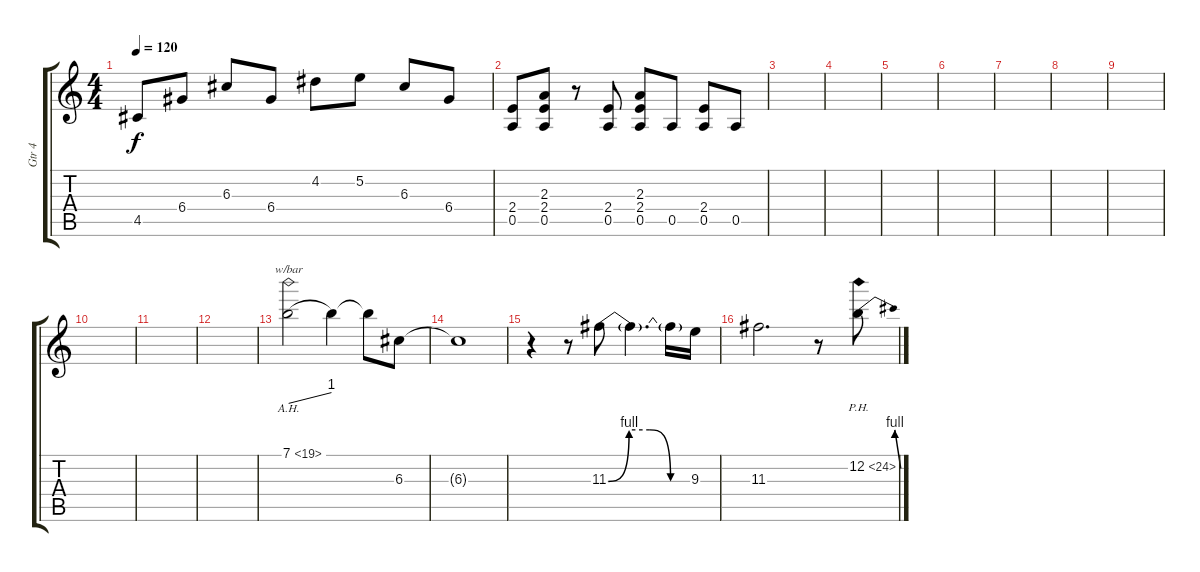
\track ("Gtr 4" "Gtr 4") {instrument distortionguitar}
\staff {score tabs}
\tuning (E4 B3 G3 D3 A2 E2) {hide}
\ts (4 4)
\tempo 120
\clef g2
\ks c
4.5.8{dy f} 6.4.8 6.3.8 6.4.8 4.2.8 5.2.8 6.3.8 6.4.8 |
(2.4 0.5).8 (2.3 2.4 0.5).8 r.8 (2.4 0.5).8 (2.3 2.4 0.5).8 0.5.8 (2.4 0.5).8 0.5.8 |
|
|
|
|
|
|
|
|
|
|
7.1{ah 12}.2{tbe (dive default 0 0 60 4)} 7.1{t}.4 7.1{t}.8 6.3.8 |
6.3{t}.1 |
r.4 r.8 11.3{be (custom 0 0 15 4 30 4 45 0 60 0)}.8 11.3{t}.4{d} 11.3{t}.16 9.3.16 |
11.3.2{d} r.8 12.2{be (bend 0 0 60 4) ph 12}.8
